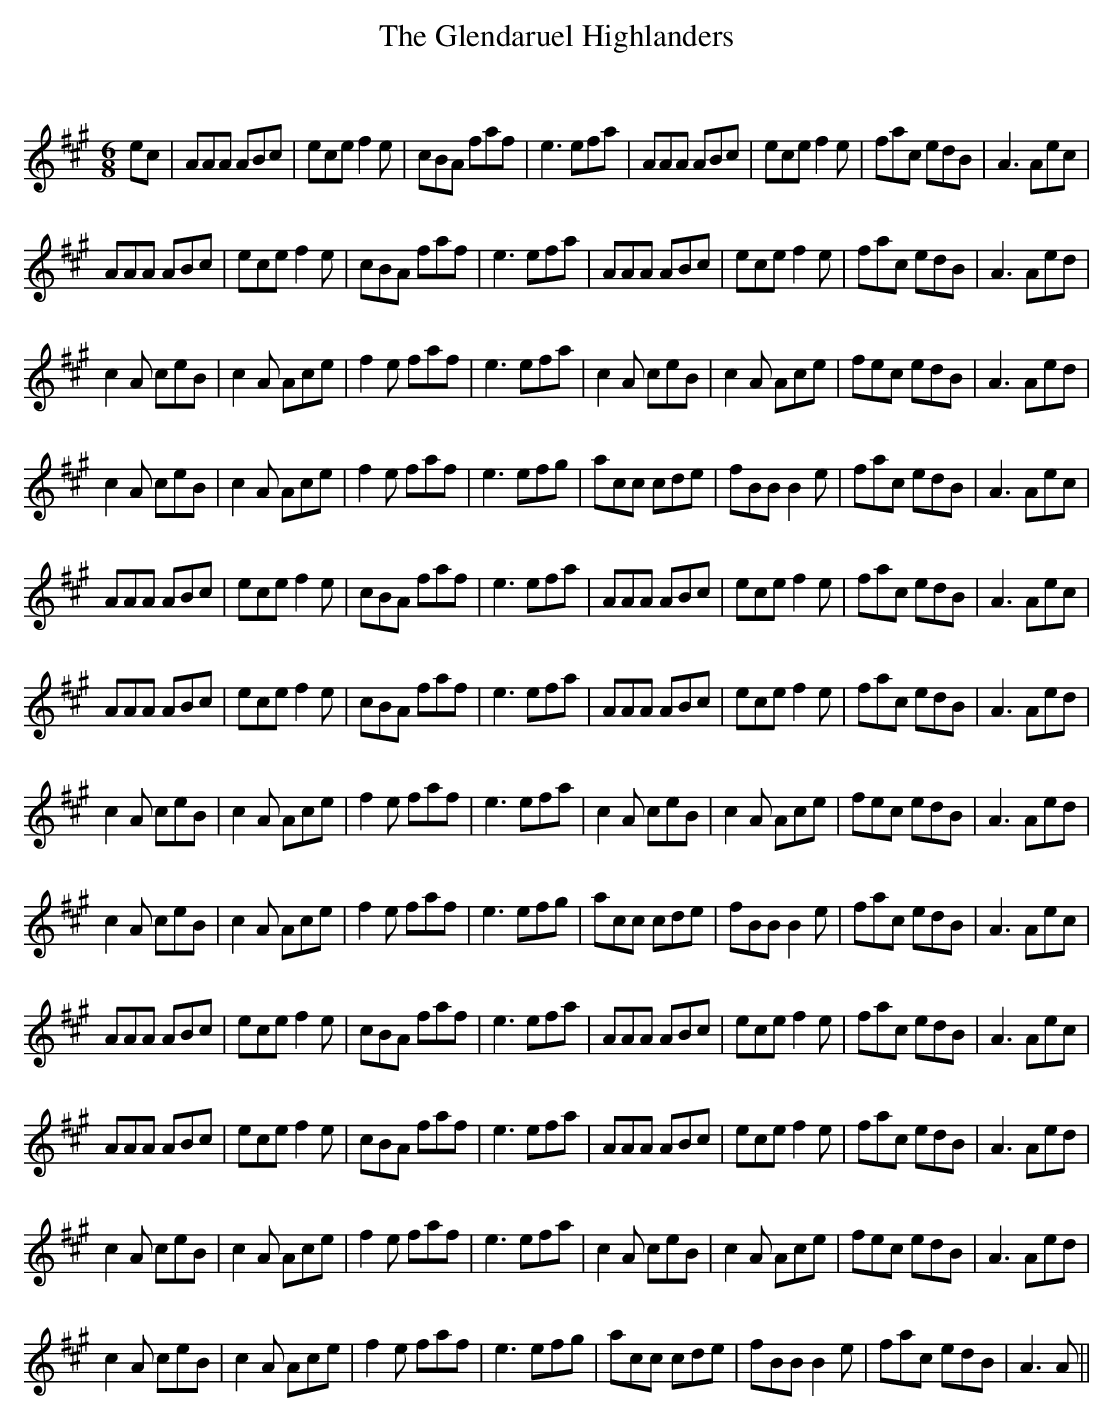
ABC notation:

X:1
T: The Glendaruel Highlanders
C:
Q:180
K:A
M:6/8
L:1/16
e2c2 |\
A2A2A2 A2B2c2 | e2c2e2 f4e2 | c2B2A2 f2a2f2 | e6 e2f2a2 | A2A2A2 A2B2c2 | e2c2e2 f4e2 | f2a2c2 e2d2B2 | A6 A2e2c2 |
A2A2A2 A2B2c2 | e2c2e2 f4e2 | c2B2A2 f2a2f2 | e6 e2f2a2 | A2A2A2 A2B2c2 | e2c2e2 f4e2 | f2a2c2 e2d2B2 | A6 A2e2d2 |
c4A2 c2e2B2 | c4A2 A2c2e2 | f4e2 f2a2f2 | e6 e2f2a2 | c4A2 c2e2B2 | c4A2 A2c2e2 | f2e2c2 e2d2B2 | A6 A2e2d2 |
c4A2 c2e2B2 | c4A2 A2c2e2 | f4e2 f2a2f2 | e6 e2f2g2 | a2c2c2 c2d2e2 | f2B2B2 B4e2 | f2a2c2 e2d2B2 | A6 A2e2c2 |
A2A2A2 A2B2c2 | e2c2e2 f4e2 | c2B2A2 f2a2f2 | e6 e2f2a2 | A2A2A2 A2B2c2 | e2c2e2 f4e2 | f2a2c2 e2d2B2 | A6 A2e2c2 |
A2A2A2 A2B2c2 | e2c2e2 f4e2 | c2B2A2 f2a2f2 | e6 e2f2a2 | A2A2A2 A2B2c2 | e2c2e2 f4e2 | f2a2c2 e2d2B2 | A6 A2e2d2 |
c4A2 c2e2B2 | c4A2 A2c2e2 | f4e2 f2a2f2 | e6 e2f2a2 | c4A2 c2e2B2 | c4A2 A2c2e2 | f2e2c2 e2d2B2 | A6 A2e2d2 |
c4A2 c2e2B2 | c4A2 A2c2e2 | f4e2 f2a2f2 | e6 e2f2g2 | a2c2c2 c2d2e2 | f2B2B2 B4e2 | f2a2c2 e2d2B2 | A6 A2e2c2 |
A2A2A2 A2B2c2 | e2c2e2 f4e2 | c2B2A2 f2a2f2 | e6 e2f2a2 | A2A2A2 A2B2c2 | e2c2e2 f4e2 | f2a2c2 e2d2B2 | A6 A2e2c2 |
A2A2A2 A2B2c2 | e2c2e2 f4e2 | c2B2A2 f2a2f2 | e6 e2f2a2 | A2A2A2 A2B2c2 | e2c2e2 f4e2 | f2a2c2 e2d2B2 | A6 A2e2d2 |
c4A2 c2e2B2 | c4A2 A2c2e2 | f4e2 f2a2f2 | e6 e2f2a2 | c4A2 c2e2B2 | c4A2 A2c2e2 | f2e2c2 e2d2B2 | A6 A2e2d2 |
c4A2 c2e2B2 | c4A2 A2c2e2 | f4e2 f2a2f2 | e6 e2f2g2 | a2c2c2 c2d2e2 | f2B2B2 B4e2 | f2a2c2 e2d2B2 | A6 A2 ||
